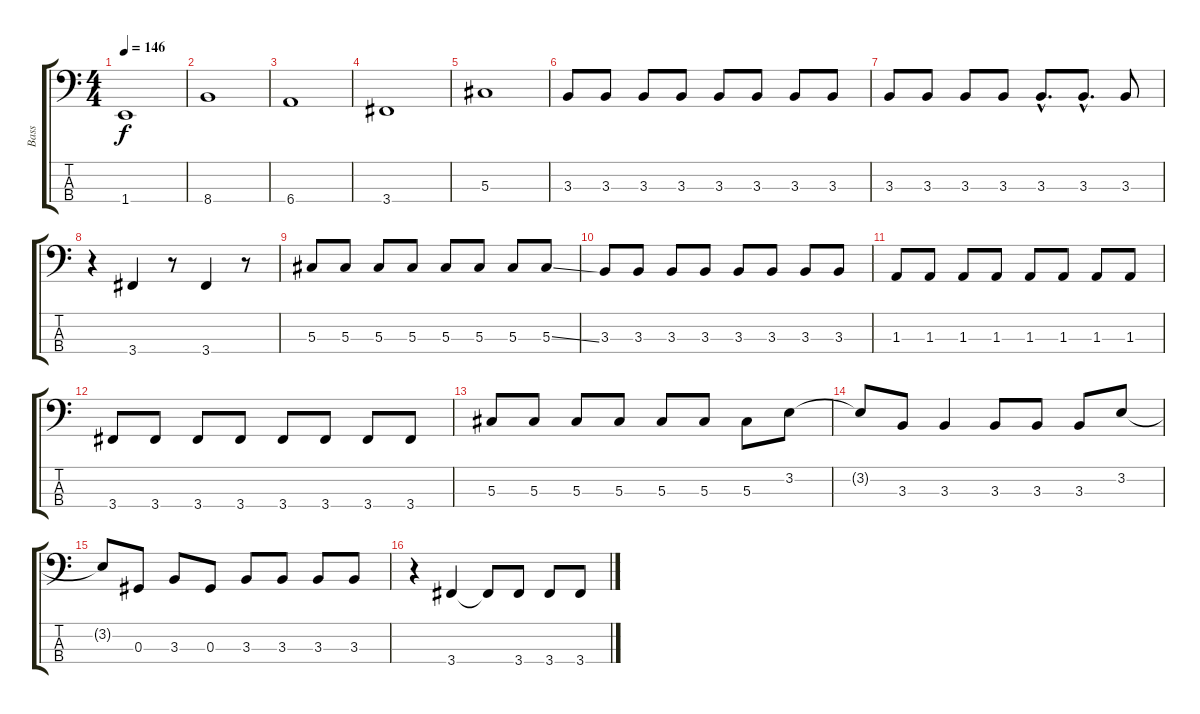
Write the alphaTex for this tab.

\track ("Bass" "Bass") {instrument electricbasspick}
\staff {score tabs}
\tuning (Gb2 Db2 Ab1 Eb1) {hide}
\ts (4 4)
\tempo 146
\clef f4
\ks c
1.4.1{dy f} |
8.4.1 |
6.4.1 |
3.4.1 |
5.3.1 |
3.3.8 3.3.8 3.3.8 3.3.8 3.3.8 3.3.8 3.3.8 3.3.8 |
3.3.8 3.3.8 3.3.8 3.3.8 3.3{hac}.8{d} 3.3{hac}.8{d} 3.3.8 |
r.4 3.4.4 r.8 3.4.4 r.8 |
5.3.8 5.3.8 5.3.8 5.3.8 5.3.8 5.3.8 5.3.8 5.3{ss}.8 |
3.3.8 3.3.8 3.3.8 3.3.8 3.3.8 3.3.8 3.3.8 3.3.8 |
1.3.8 1.3.8 1.3.8 1.3.8 1.3.8 1.3.8 1.3.8 1.3.8 |
3.4.8 3.4.8 3.4.8 3.4.8 3.4.8 3.4.8 3.4.8 3.4.8 |
5.3.8 5.3.8 5.3.8 5.3.8 5.3.8 5.3.8 5.3.8 3.2.8 |
3.2{t}.8 3.3.8 3.3.4 3.3.8 3.3.8 3.3.8 3.2.8 |
3.2{t}.8 0.3.8 3.3.8 0.3.8 3.3.8 3.3.8 3.3.8 3.3.8 |
r.4 3.4.4 3.4{t}.8 3.4.8 3.4.8 3.4.8
